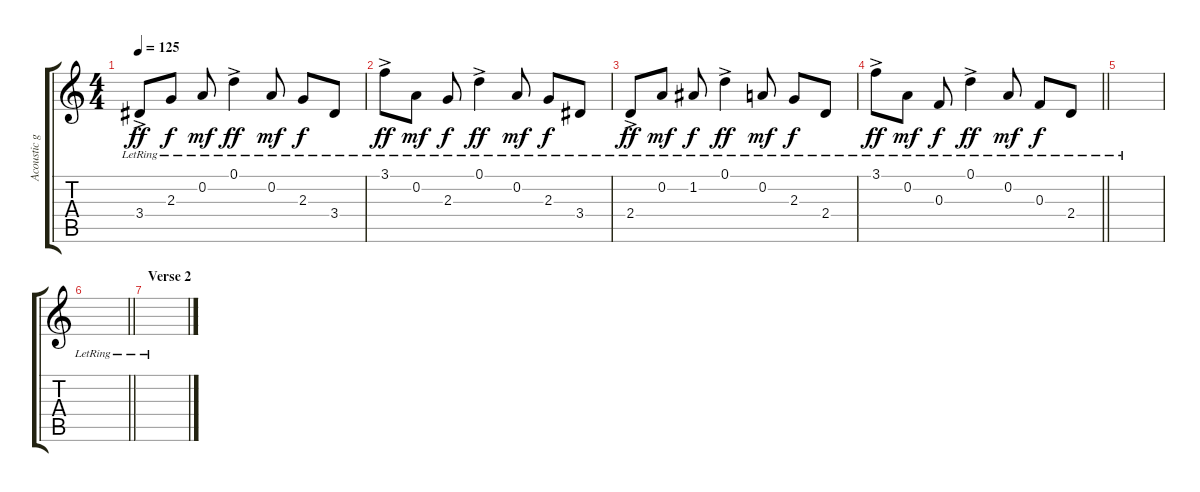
\track ("Acoustic guitar" "Acoustic g") {instrument acousticguitarsteel}
\staff {score tabs}
\tuning (D4 A3 F3 C3 G2 D2) {hide}
\ts (4 4)
\tempo 125
\clef g2
\ks c
3.4{ac lr}.8{dy ff} 2.3{lr}.8{dy f} 0.2{lr}.8{dy mf} 0.1{ac lr}.4{dy ff} 0.2{lr}.8{dy mf} 2.3{lr}.8{dy f} 3.4{lr}.8 |
3.1{ac lr}.8{dy ff} 0.2{lr}.8{dy mf} 2.3{lr}.8{dy f} 0.1{ac lr}.4{dy ff} 0.2{lr}.8{dy mf} 2.3{lr}.8{dy f} 3.4{lr}.8 |
2.4{ac lr}.8{dy ff} 0.2{lr}.8{dy mf} 1.2{lr}.8{dy f} 0.1{ac lr}.4{dy ff} 0.2{lr}.8{dy mf} 2.3{lr}.8{dy f} 2.4{lr}.8 |
\barLineRight lightlight
3.1{ac lr}.8{dy ff} 0.2{lr}.8{dy mf} 0.3{lr}.8{dy f} 0.1{ac lr}.4{dy ff} 0.2{lr}.8{dy mf} 0.3{lr}.8{dy f} 2.4{lr}.8 |
|
\barLineRight lightlight
|
\section ("" "Verse 2")
